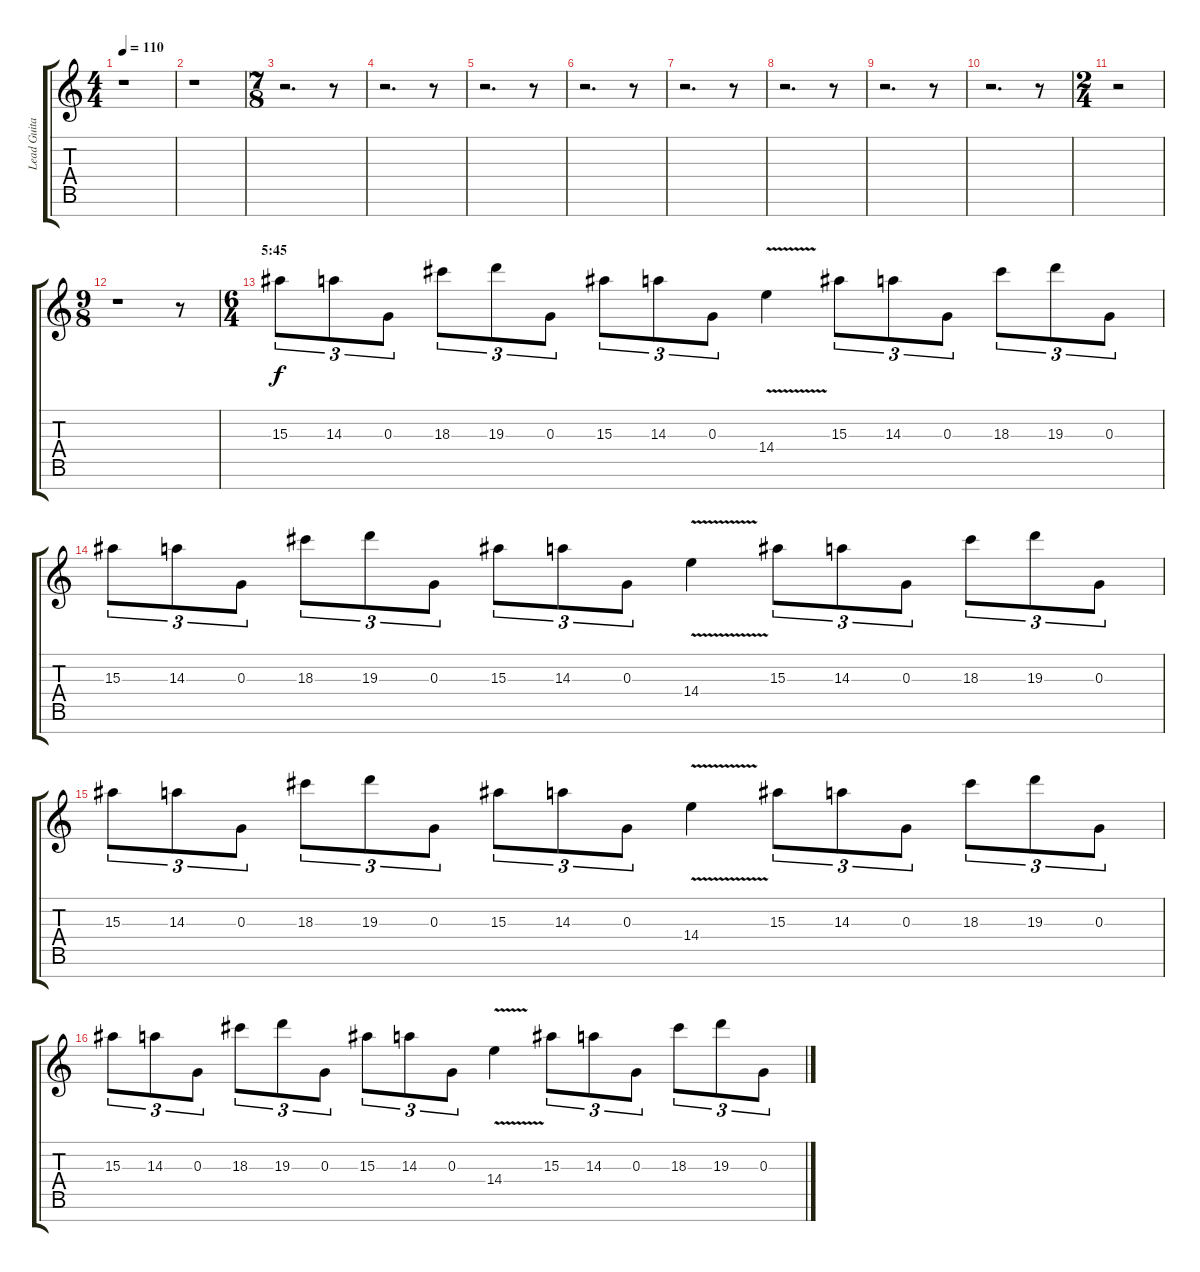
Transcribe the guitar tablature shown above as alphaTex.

\track ("Lead Guitar" "Lead Guita") {instrument distortionguitar}
\staff {score tabs}
\tuning (E4 B3 G3 D3 A2 E2 B1) {hide}
\ts (4 4)
\tempo 110
\clef g2
\ks c
r.1{dy f} |
r.1 |
\ts (7 8)
r.2{d} r.8 |
r.2{d} r.8 |
r.2{d} r.8 |
r.2{d} r.8 |
r.2{d} r.8 |
r.2{d} r.8 |
r.2{d} r.8 |
r.2{d} r.8 |
\ts (2 4)
r.2 |
\ts (9 8)
r.1 r.8 |
\ts (6 4)
\section ("" "5:45")
15.3.8{tu (3 2)} 14.3.8{tu (3 2)} 0.3.8{tu (3 2)} 18.3.8{tu (3 2)} 19.3.8{tu (3 2)} 0.3.8{tu (3 2)} 15.3.8{tu (3 2)} 14.3.8{tu (3 2)} 0.3.8{tu (3 2)} 14.4{v}.4 15.3.8{tu (3 2)} 14.3.8{tu (3 2)} 0.3.8{tu (3 2)} 18.3.8{tu (3 2)} 19.3.8{tu (3 2)} 0.3.8{tu (3 2)} |
15.3.8{tu (3 2)} 14.3.8{tu (3 2)} 0.3.8{tu (3 2)} 18.3.8{tu (3 2)} 19.3.8{tu (3 2)} 0.3.8{tu (3 2)} 15.3.8{tu (3 2)} 14.3.8{tu (3 2)} 0.3.8{tu (3 2)} 14.4{v}.4 15.3.8{tu (3 2)} 14.3.8{tu (3 2)} 0.3.8{tu (3 2)} 18.3.8{tu (3 2)} 19.3.8{tu (3 2)} 0.3.8{tu (3 2)} |
15.3.8{tu (3 2)} 14.3.8{tu (3 2)} 0.3.8{tu (3 2)} 18.3.8{tu (3 2)} 19.3.8{tu (3 2)} 0.3.8{tu (3 2)} 15.3.8{tu (3 2)} 14.3.8{tu (3 2)} 0.3.8{tu (3 2)} 14.4{v}.4 15.3.8{tu (3 2)} 14.3.8{tu (3 2)} 0.3.8{tu (3 2)} 18.3.8{tu (3 2)} 19.3.8{tu (3 2)} 0.3.8{tu (3 2)} |
15.3.8{tu (3 2)} 14.3.8{tu (3 2)} 0.3.8{tu (3 2)} 18.3.8{tu (3 2)} 19.3.8{tu (3 2)} 0.3.8{tu (3 2)} 15.3.8{tu (3 2)} 14.3.8{tu (3 2)} 0.3.8{tu (3 2)} 14.4{v}.4 15.3.8{tu (3 2)} 14.3.8{tu (3 2)} 0.3.8{tu (3 2)} 18.3.8{tu (3 2)} 19.3.8{tu (3 2)} 0.3.8{tu (3 2)}
